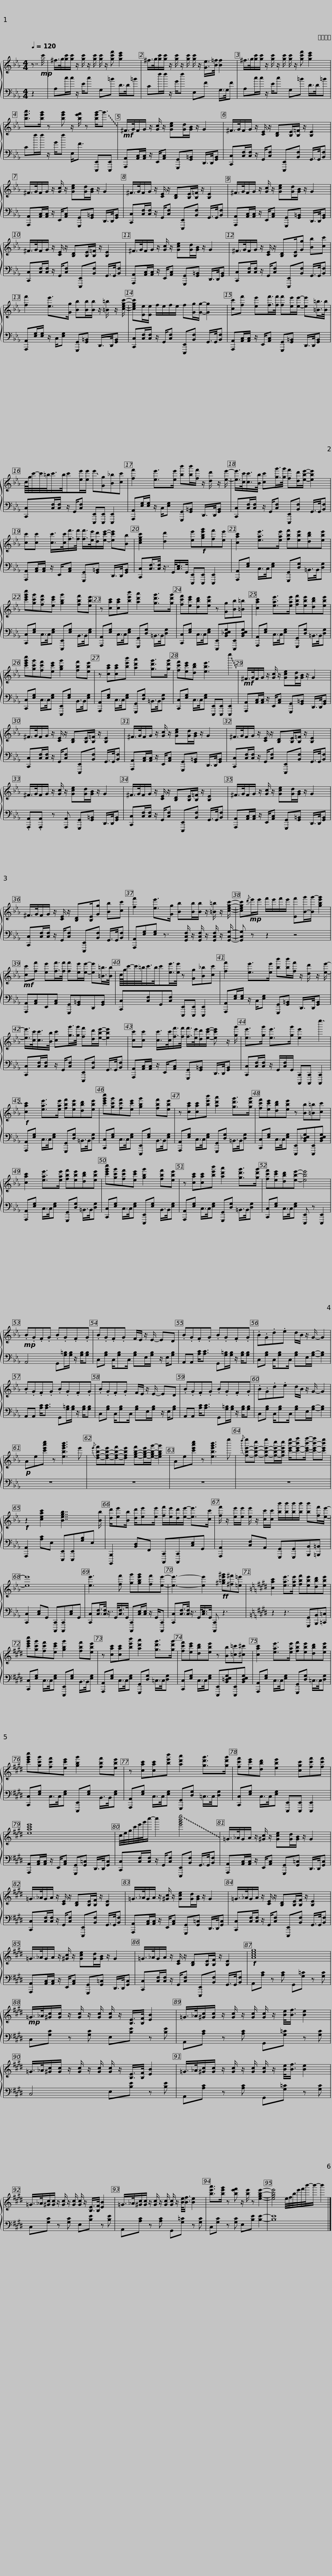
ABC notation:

X:1
%%score { 1 | 2 }
L:1/8
Q:1/4=120
M:4/4
I:linebreak $
K:Eb
V:1 treble
V:2 bass
V:1
 z7/4!mp! c'/4- | ^f/>g/[gc']/[gc']/ z/ [gc']/ z/ [gc']/ [gc']/ z/ [gc'f'] [gc'e']2 | ^f/>g/[gc']/[gc']/ z/ [gc']/ z/ [gc']/ [gc']/ z/ [Ge]/>[B=f]/ [Bf]2 |$ ^f/>g/[gc']/[gc']/ z/ [gc']/ z/ [gc']/ [gc']/ z/ [gc'f'] [gc'e']2 | [be'a']>[be'g'] z [be'g'] z/ [be'f']/ z [be'g'-]<!~(!g' |$ %5
!mf! !~)!^F/>G/F/G/ z/ [Gc]/ z/ [Gce][Gd]/[GB]/ z/ G2 | ^F/>G/F/G/ z/ [CE]/ z/ [B,D][B,E]/[B,=F]/ z/ [B,E]2 |$ ^F/>G/F/G/ z/ [Gc]/ z/ [Gce][Gd]/[GB]/ z/ G2 | ^F/>G/F/G/ z/ [CE]/ z/ [B,D][B,E]/[B,=F]/ z/ [B,E]2 |$ ^F/>G/F/G/ z/ [Gc]/ z/ [Gce][Gd]/[GB]/ z/ G2 | %10
 ^F/>G/F/G/ z/ [CE]/ z/ [B,D][B,E]/[B,=F]/ z/ [B,E]2 |$ ^F/>G/F/G/ z/ [Gc]/ z/ [Gce][Gd]/[GB]/ z/ G2 | ^F/>G/F/G/ z/ [CE]/ z/ [B,D][B,E]/[Gg] [Bb][cc'] |$ [ff']2 [ee']>[Gg] [Bb][Bb]/[Bb]/ z/ [=B=b]/ z/ [cegc']/- | [cegc'][Ee]/[Ee]/ f/e/f/e/ f[Gg]/[Gg]/- [Gg]2 |$ %15
 [cc'][ff'] [ee'][ff']/>[ff']/ [ff'][ee']/[ee']/- [ee'][=B=b]/>[Bb]/ | c/8g/8c'/4-c'/4=b/<c'/b/4c'[ee']/[ee']/ !~(!e'!~)![Gg][B_b][cc'] |$ [ff']2 [ee']>[ee'] [bb'][bb']/[ff']/ z/ [dd']/ z/ [ee']/- | [ee']/>[cc']/[cc']/>[Bb]/ [cc'][gg']/>[gg']/ [ff'][dd']/[ebe']/- [ebe']2 |$ [cc'][cc'] [cc']/>[cc']/[ff']/>[ff']/ [ff']/>[ee']/[dd']/[ec'e']/- [ec'e'][Bb] | %20
 [cegc']2 [dd']2 [ee']!f![gbe'g'][ff'][ee'] | [cac']2 [eae']>[eae'] [fbf'][ebe'][dbd'][ebe'] |$ [c'e'g'c''][gc'g'][fc'f'][ec'e'] [gbg']2 [fbf'][ebe'] | z [cac'][cac'][be'b'] [ad'a']2 [gd'g']>[gd'g'] | [fc'f'][ec'e'][dbd'][ebe'] z [Gg][Bb][=B=b] |$ %25
 [cac']2 [eae']>[eae'] [fbf'][ebe'][dbd'][ebe'] | [c'e'g'c''][gc'g'][fc'f'][ec'e'] [gbg']2 [fbf'][ebe'] | z [cac'][cac'][be'b'] [ad'a']2 [gd'g']>[gd'g'] |$ [fc'f'][ec'e'][dbd'] [ebe']3 !~(!e''2 |!mf! !~)!^F/>G/F/G/ z/ [Gc]/ z/ [Gce][Gd]/[GB]/ z/ G2 | %30
 ^F/>G/F/G/ z/ [CE]/ z/ [B,D][B,E]/[B,=F]/ z/ [B,E]2 |$ ^F/>G/F/G/ z/ [Gc]/ z/ [Gce][Gd]/[GB]/ z/ G2 | ^F/>G/F/G/ z/ [CE]/ z/ [B,D][B,E]/[B,=F]/ z/ [B,E]2 |$ ^F/>G/F/G/ z/ [Gc]/ z/ [Gce][Gd]/[GB]/ z/ G2 | ^F/>G/F/G/ z/ [CE]/ z/ [B,D][B,E]/[B,=F]/ z/ [B,E]2 |$ %35
 ^F/>G/F/G/ z/ [Gc]/ z/ [Gce][Gd]/[GB]/ z/ G2 | ^F/>G/F/G/ z/ [CE]/ z/ [B,D][B,E]/[Gg] [Bb][cc'] |$ [ff']2 [ee']>[Gg] [Bb][Bb]/[Bb]/ z/ [=B=b]/ z/ [cegc']/- | [cegc']!mp!{/d'}e'/e'/ f'/e'/f'/e'/ [Ef'][B-g']/[Bg'-]/ [gbe'g']2 |$!mf! [cc'][ff'] [ee'][ff']/>[ff']/ [ff'][ee']/[ee']/- [ee'][=B=b]/>[Bb]/ | %40
 c/8g/8c'/4-c'/4=b/<c'/b/4c'[ee']/>[ee']/ z [Gg][B_b][cc'] |$ [ff']2 [ee']>[ee'] [bb'][bb']/[ff']/ z/ [dd']/ z/ [ee']/- | [ee']/>[cc']/[cc']/>[Bb]/ [cc'][gg']/>[gg']/ [ff'][dd']/[ebe']/- [ebe']2 |$ [cc'][cc'] [cc']/>[cc']/[ff']/>[ff']/ [ff']/>[ee']/[dd']/[ec'e']/- [ec'e'] z/ [gg']/ | [ee']>[gg'] [ee']>[gg'] [ee']2 !~(!e''2 | %45
!f! !~)![cac']2 [eae']>[eae'] [fbf'][ebe'][dbd'][ebe'] |$ [c'e'g'c''][gc'g'][fc'f'][ec'e'] [gbg']2 [fbf'][ebe'] | z [cac'][cac'][be'b'] [ad'a']2 [gd'g']>[gd'g'] | [fc'f'][ec'e'][dbd'][ebe'] z [Bb][=B=b][cc'] |$ [cac']2 [eae']>[eae'] [fbf'][ebe'][dbd'][ebe'] | %50
 [c'e'g'c''][gc'g'][fc'f'][ec'e'] [gbg']2 [fbf'][ebe'] | z [cac'][cac'][be'b'] [ad'a']2 [gd'g']>[gd'g'] |$ [fc'f'][ec'e'][dbd'][ebe']- [ebe']4 |!mp! .B.G.F.G .B.G.F.G | .B.G.F.G F/E/ z/ E/- ED |$ %55
 .B.G.F.G .B.G.F.G | .B.G.d.e d/B/ z/ G/- G2 | .B.G.F.G .B.G.F.G |$ .B.G.F.G F/E/ z/ E/- ED | .B.G.F.G .B.G.F.G | %60
 .B.G.d.e d/B/ z/ G/- G2 |!p! Ae[c'e'a'c''] z [ebe'g'b']3 e' |${/e'} [d-f-b-f'][d-f-b-e'][d-f-b-f'][dfbe'] [e-g-b-f'][e-g-b-e']/[egbg']/- [egbg']2 | Ae[c'e'a'c''] z [ebe'g'b']3 e'' |{/d''} [f-b-e'-e''][f-b-e'-c''] [f-b-e'-e''][f-b-e'-c'']/[fbe'c'']/ [c'-e'-b'-e'']/[c'-e'-b'f''][c'e'b'f'']/- [c'-e'-b'-f''][c'e'b'e''] |$ %65
!f! z2 [ceac']2 [Begb]7/2 [Bb]/ | [dd']/[ee'][Bb]/ [dd']/[ee'][ee']/ [ff']/[ee']/[dd']/[ee']/- [ee']>[cc'] |$ [ff']/ z/ [ee']/[ee']/ [ee']/ z/ [cc']/[cc']/ [bb']/[bb']/[bb']/[bb']/ [bb'][ff']/[ee']/- | [ee']8 | [ee']3 [ff'] [gg'][gbe'g'][ff'][ee']- |$ %70
 [ee']3- [ee']2!ff! [^g=be'^g'][^f^f'][=e=e'] |[K:E] [cac']2 [eae']>[eae'] [fbf'][ebe'][dbd'][ebe'] | [c'e'g'c''][gc'g'][fc'f'][ec'e'] [gbg']2 [fbf'][ebe'] |$ z [cac'][cac'][be'b'] [ad'a']2 [gd'g']>[gd'g'] | [fc'f'][ec'e'][dbd'][ebe'] z [Bb][=c=c'][^c^c'] | %75
 [cac']2 [eae']>[eae'] [fbf'][ebe'][dbd'][ebe'] |$ [c'e'g'c''][gc'g'][fc'f'][ec'e'] [gbg']2 [fbf'][ebe'] | z [cac'][cac'][be'b'] [ad'a']2 [gd'g']>[gd'g'] | [fc'f'][ec'e'][dbd'] [ebe']2 [cgc'][fc'f'][fc'f'] |$ [eac'e']8 | %80
 c/4e/4g/4c'/4e'/4g'/4c''/- c''2 !~(![e'g'b'e'']4 |$ !~)!=G/>_A/G/A/ z/ [^Gc]/ z/ [Gce][Gd]/[GB]/ z/ G2 | =G/>_A/G/A/ z/ [CE]/ z/ [B,D][B,E]/[B,F]/ z/ [B,E]2 |$ =G/>_A/G/A/ z/ [^Gc]/ z/ [Gce][Gd]/[GB]/ z/ G2 | =G/>_A/G/A/ z/ [CE]/ z/ [B,D][B,E]/[B,F]/ z/ [B,E]2 |$ %85
 =G/>_A/G/A/ z/ [^Gc]/ z/ [Gce][Gd]/[GB]/ z/ G2 | =G/>_A/G/A/ z/ [CE]/ z/ [B,D][B,E]/[B,F]/ z/ [B,E]2 |!f! [Aceg]8 |$!mp! =G/>_A/[^Gc]/[Gc]/ z/ [Gc]/ z/ [Gc]/ [Gc]/ z/ [B,E]/>[B,F]/ [EB]2 | =G/>_A/[^Gc]/[Gc]/ z/ [Gc]/ z/ [Gc]/ [Gc]/ z/ [Be]/<[Bf]/ [Be]2 |$ %90
 =G/>_A/[^Gc]/[Gc]/ z/ [Gc]/ z/ [Gc]/ [Gc]/ z/ [B,E]/>[B,F]/ [EB]2 | =G/>_A/[^Gc]/[Gc]/ z/ [Gc]/ z/ [Gc]/ [Gc]/ z/ [Be]/<[Bf]/ [Be]2 |$ =G/>_A/[^Gc]/[Gc]/ z/ [Gc]/ z/ [Gc]/ [Gc]/ z/ [B,E]/>[B,F]/ [EB]2 | =G/>_A/[^Gc]/[Gc]/ z/ [Gc]/ z/ [Gc]/ [Gc]/ z/ [Be]/<[Bf]/ [Be]2 |$ [be'a']>[be'g'] z [be'f'] z/ [be']/ z [egbe']2- | %95
 [egbe']4 e/4f/4b/4e'/4f'/4b'/4-b'/- b'2 |] %96
V:2
 z2 | A,c/c/ z/ E/c G,=B D/>D/=B | Cf/f/ z/ G/f E,F G,/>G,/F |$ A,c/c/ z/ E/c G,=B D/>D/=B | Cf/f/ z/ G/f E,<F [E,,,E,,][E,,,E,,] |$ %5
 [A,,,A,,][A,,C,]/[A,,C,]/ z/ E,,/[A,,C,] [G,,,G,,][G,,=B,,] D,,/>D,,/[G,,B,,] | [C,,C,][C,F,]/[C,F,]/ z/ G,,/[C,F,] [E,,,E,,][B,,F,] G,,/>G,,/[B,,F,] |$ [A,,,A,,][A,,C,]/[A,,C,]/ z/ E,,/[A,,C,] [G,,,G,,][G,,=B,,] D,,/>D,,/[G,,B,,] | [C,,C,][C,F,]/[C,F,]/ z/ G,,/[C,F,] [E,,,E,,][B,,F,] G,,/>G,,/[B,,F,] |$ [A,,,A,,][A,,C,]/[A,,C,]/ z/ E,,/[A,,C,] [G,,,G,,][G,,=B,,] D,,/>D,,/[G,,B,,] | %10
 [C,,C,][C,F,]/[C,F,]/ z/ G,,/[C,F,] [E,,,E,,][B,,F,] G,,/>G,,/[B,,F,] |$ [A,,,A,,][A,,C,]/[A,,C,]/ z/ E,,/[A,,C,] [G,,,G,,][G,,=B,,] D,,/>D,,/[G,,B,,] | [C,,C,][C,F,]/[C,F,]/ z/ G,,/[C,F,] [E,,,E,,][B,,F,] G,,/>G,,/[B,,F,] |$ [A,,,A,,][E,G,]/[E,G,]/ z/ C,/[E,G,] [G,,,G,,][G,,=B,,] D,,/>D,,/[G,,B,,] | [C,,C,][C,F,]/[C,F,]/ z/ G,,/[C,F,] [E,,,E,,][B,,F,] G,,/>G,,/[B,,F,] |$ %15
 [A,,,A,,][A,,C,]/[A,,C,]/ z/ E,,/[A,,C,] [G,,,G,,][G,,=B,,] D,,/>D,,/[G,,B,,] | [C,,C,][C,F,]/[C,F,]/ z/ G,,/[C,F,] [E,,,E,,][E,,,E,,] [E,,,E,,]2 |$ [A,,,A,,][E,G,]/[E,G,]/ z/ C,/[E,G,] [G,,,G,,][G,,=B,,] D,,/>D,,/[G,,B,,] | [C,,C,][C,F,]/[C,F,]/ z/ G,,/[C,F,] [E,,,E,,][B,,F,] G,,/>G,,/[B,,F,] |$ [A,,,A,,][A,,C,]/[A,,C,]/ z/ E,,/[A,,C,] [G,,,G,,][G,,=B,,] D,,/>D,,/[G,,B,,] | %20
 [C,,C,][C,F,]/>[C,F,]/ z3/4 G,,/<[C,E,]/G,,/4 [E,,,E,,][E,,,E,,] [E,,,E,,]2 | [A,,,A,,][E,G,] C,/>C,/[E,G,] [G,,,G,,][D,G,] =B,,/>B,,/[D,G,] |$ [C,,C,][E,G,] C,/>C,/[E,G,] [E,,,E,,][E,G,] B,,/>B,,/[E,G,] | [A,,,A,,][E,G,] C,/>C,/[E,G,] [G,,,G,,][D,G,] =B,,/>B,,/[D,G,] | [C,,C,][E,G,] C,/>C,/[E,G,] [E,,,E,,][B,,_D,E,G,][E,,,E,,][B,,D,E,G,] |$ %25
 [A,,,A,,][E,G,] C,/>C,/[E,G,] [G,,,G,,][D,G,] =B,,/>B,,/[D,G,] | [C,,C,][E,G,] C,/>C,/[E,G,] [E,,,E,,][E,G,] B,,/>B,,/[E,G,] | [A,,,A,,][E,G,] C,/>C,/[E,G,] [G,,,G,,][D,G,] =B,,/>B,,/[D,G,] |$ [C,,C,][E,G,] C,/>C,/[E,G,] [E,,,E,,][E,,,E,,] [E,,,E,,]2 | [A,,,A,,][A,,C,]/[A,,C,]/ z/ E,,/[A,,C,] [G,,,G,,][G,,=B,,] D,,/>D,,/[G,,B,,] | %30
 [C,,C,][C,F,]/[C,F,]/ z/ G,,/[C,F,] [E,,,E,,][B,,F,] G,,/>G,,/[B,,F,] |$ [A,,,A,,][A,,C,]/[A,,C,]/ z/ E,,/[A,,C,] [G,,,G,,][G,,=B,,] D,,/>D,,/[G,,B,,] | [C,,C,][C,F,]/[C,F,]/ z/ G,,/[C,F,] [E,,,E,,][B,,F,] G,,/>G,,/[B,,F,] |$ .[A,,,A,,].[A,,,A,,] z [A,,,A,,] [G,,,G,,][G,,=B,,] D,,/>D,,/[G,,B,,] | [C,,C,][C,F,]/[C,F,]/ z/ G,,/[C,F,] [E,,,E,,][B,,F,] G,,/>G,,/[B,,F,] |$ %35
 [A,,,A,,][A,,C,]/[A,,C,]/ z/ E,,/[A,,C,] [G,,,G,,][G,,=B,,] D,,/>D,,/[G,,B,,] | [C,,C,][C,F,]/[C,F,]/ z/ G,,/[C,F,] [E,,,E,,][B,,F,] G,,/>G,,/[B,,F,] |$ [A,,,A,,][E,G,][E,G,] z3/2 [G,,C,F,]/ z/ [G,,C,F,]/ z/ [G,,C,F,]/ z/ [G,,C,G,]/- | [G,,C,G,] z z2 z4 |$ [A,,,A,,][A,,C,]E,,[A,,C,] [G,,,G,,][G,,=B,,]D,,[G,,B,,] | %40
 [C,,C,][C,F,]G,,[C,F,] [E,,,E,,][E,,,E,,] [E,,,E,,]2 |$ [A,,,A,,][E,G,]/[E,G,]/ z/ C,/[E,G,] [G,,,G,,][G,,=B,,] D,,/>D,,/[G,,B,,] | [C,,C,][C,F,]/[C,F,]/ z/ G,,/[C,F,] [E,,,E,,][B,,F,] G,,/>G,,/[B,,F,] |$ [A,,,A,,][A,,C,]/[A,,C,]/ z/ E,,/[A,,C,] [G,,,G,,][G,,=B,,] D,,/>D,,/[G,,B,,] | [C,,C,][C,F,]/[C,F,]/ z/ G,,/[C,F,]/G,,/ [C,,,C,,][C,,,C,,] [C,,,C,,]2 | %45
 [A,,,A,,][E,G,] C,/>C,/[E,G,] [G,,,G,,][D,G,] =B,,/>B,,/[D,G,] |$ [C,,C,][E,G,] C,/>C,/[E,G,] [E,,,E,,][E,G,] B,,/>B,,/[E,G,] | [A,,,A,,][E,G,] C,/>C,/[E,G,] [G,,,G,,][D,G,] =B,,/>B,,/[D,G,] | [C,,C,][E,G,] C,/>C,/[E,G,] [E,,,E,,][B,,_D,E,G,][E,,,E,,][B,,D,E,G,] |$ [A,,,A,,][E,G,] C,/>C,/[E,G,] [G,,,G,,][D,G,] =B,,/>B,,/[D,G,] | %50
 [C,,C,][E,G,] C,/>C,/[E,G,] [E,,,E,,][E,G,] B,,/>B,,/[E,G,] | [A,,,A,,][E,G,] C,/>C,/[E,G,] [G,,,G,,][D,G,] =B,,/>B,,/[D,G,] |$ [C,,C,][E,G,] C,/>C,/[E,G,] [E,,,E,,] z [E,,,E,,]2 | A,,4 G,,[G,=B,]/[G,B,]/ z/ [G,B,]/[G,B,] | C,[G,B,] C,/[G,B,]C,/ [G,B,]E,/[G,B,]/ z/ E,/[G,B,] |$ %55
 A,,A,, [A,C]<[A,C] G,,[G,=B,]/[G,B,]/ z/ [G,B,]/[G,B,] | C,[G,B,] C,/[G,B,]C,/ [G,B,]E,/[G,B,]/- [G,B,]2 | A,,A,, [A,C]<[A,C] G,,[G,=B,]/[G,B,]/ z/ [G,B,]/[G,B,] |$ C,[G,B,] C,/[G,B,]C,/ [G,B,]E,/[G,B,]/ z/ E,/[G,B,] | A,,A,, [A,C]<[A,C] G,,[G,=B,]/[G,B,]/ z/ [G,B,]/[G,B,] | %60
 C,[G,B,] C,/[G,B,]C,/ [G,B,]E,/[G,B,]/- [G,B,]2 | z8 |$ z8 | z8 | z8 |$ %65
 [A,,,A,,]2 [A,C]E, [E,,,E,,][E,,,E,,][G,B,]E, | [B,,,,B,,,]2 [B,,D,]F,, [C,,,C,,][C,,,C,,][C,E,]G,, |$ [A,,,A,,]2 [C,F,]A,, [G,,,G,,][G,,,G,,][B,,,B,,][=B,,,=B,,] | [C,,C,]2 [C,E,]G,, [C,,,C,,][C,,,C,,][C,E,]G,, | [C,,C,][C,F,]/>[C,F,]/ z3/4 G,,/<[C,F,]/G,,/4 [C,,,C,,][C,E,]/[C,E,]/ z/ G,,/[C,,,C,,] |$ %70
 [C,,C,][C,F,]/>[C,F,]/ z3/4 G,,/<[C,E,]/G,,/4 [C,,,C,,] z3 |[K:E] z2 z3 [G,,,G,,][B,,,B,,][=C,,=C,] | [C,,C,][E,G,] C,/>C,/[E,G,] [E,,,E,,][E,G,] B,,/>B,,/[E,G,] |$ [A,,,A,,][E,G,] C,/>C,/[E,G,] [G,,,G,,][D,G,] =C,/>C,/[D,G,] | [C,,C,][E,G,] C,/>C,/[E,G,] [E,,,E,,][B,,=D,E,G,][E,,,E,,][B,,D,E,G,] | %75
 [A,,,A,,][E,G,] C,/>C,/[E,G,] [G,,,G,,][D,G,] =C,/>C,/[D,G,] |$ [C,,C,][E,G,] C,/>C,/[E,G,] [E,,,E,,][E,G,] B,,/>B,,/[E,G,] | [A,,,A,,][E,G,] C,/>C,/[E,G,] [G,,,G,,][D,G,] =C,/>C,/[D,G,] | [C,,C,][E,G,] C,/>C,/[E,G,] [E,,,E,,][E,,,E,,] [E,,,E,,]2 |$ [A,,,A,,][A,,C,]/[A,,C,]/ z/ E,,/[A,,C,] [G,,,G,,][G,,=C,] D,,/>D,,/[G,,C,] | %80
 [C,,C,][C,F,]/[C,F,]/ z/ G,,/[C,F,] [E,,,E,,][B,,F,] G,,/>G,,/[B,,F,] |$ [A,,,A,,][A,,C,]/[A,,C,]/ z/ E,,/[A,,C,] [G,,,G,,][G,,=C,] D,,/>D,,/[G,,C,] | [C,,C,][C,F,]/[C,F,]/ z/ G,,/[C,F,] [E,,,E,,][B,,F,] G,,/>G,,/[B,,F,] |$ [A,,,A,,][A,,C,]/[A,,C,]/ z/ E,,/[A,,C,] [G,,,G,,][G,,=C,] D,,/>D,,/[G,,C,] | [C,,C,][C,F,]/[C,F,]/ z/ G,,/[C,F,] [E,,,E,,][B,,F,] G,,/>G,,/[B,,F,] |$ %85
 [A,,,A,,][A,,C,]/[A,,C,]/ z/ E,,/[A,,C,] [G,,,G,,][G,,=C,] D,,/>D,,/[G,,C,] | [C,,C,][C,F,]/[C,F,]/ z/ G,,/[C,F,] [E,,,E,,][B,,F,] G,,/>G,,/[B,,F,] | A,,[A,C] z [A,C] G,,[G,=C] z [G,C] |$ C,[G,C] z [G,C] E,[B,E] z [B,E] | A,,[A,C] z [A,C] G,,[G,=C] z [G,C] |$ %90
 C,4 E,[B,E] z [B,E] | A,,[A,C] z [A,C] G,,[G,=C] z [G,C] |$ C,[G,C] z [G,C] E,[B,E] z [B,E] | A,,[A,C] z [A,C] G,,[G,=C] z [G,C] |$ C,[G,C] z [G,C] E,[B,E] [B,E]2- | %95
 [B,E]8 |] %96
